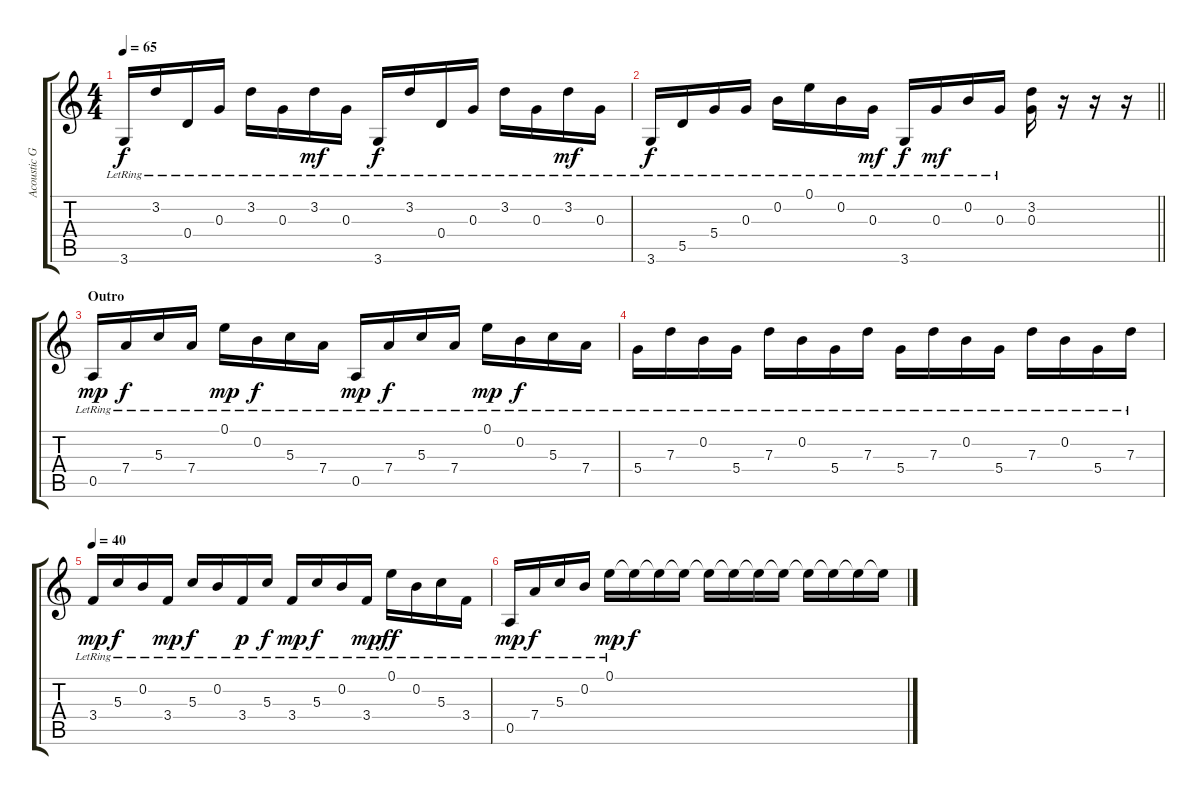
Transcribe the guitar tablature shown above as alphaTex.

\track ("Acoustic Guitar 1" "Acoustic G") {instrument acousticguitarsteel}
\staff {score tabs}
\tuning (E4 B3 G3 D3 A2 E2) {hide}
\ts (4 4)
\tempo 65
\clef g2
\ks c
3.6{lr}.16{dy f} 3.2{lr}.16 0.4{lr}.16 0.3{lr}.16 3.2{lr}.16 0.3{lr}.16 3.2{lr}.16{dy mf} 0.3{lr}.16 3.6{lr}.16{dy f} 3.2{lr}.16 0.4{lr}.16 0.3{lr}.16 3.2{lr}.16 0.3{lr}.16 3.2{lr}.16{dy mf} 0.3{lr}.16 |
\barLineRight lightlight
3.6{lr}.16{dy f} 5.5{lr}.16 5.4{lr}.16 0.3{lr}.16 0.2{lr}.16 0.1{lr}.16 0.2{lr}.16 0.3{lr}.16{dy mf} 3.6{lr}.16{dy f} 0.3{lr}.16{dy mf} 0.2{lr}.16 0.3{lr}.16 (3.2 0.3).16 r.16 r.16 r.16 |
\section ("" "Outro")
0.5{lr}.16{dy mp} 7.4{lr}.16{dy f} 5.3{lr}.16 7.4{lr}.16 0.1{lr}.16{dy mp} 0.2{lr}.16{dy f} 5.3{lr}.16 7.4{lr}.16 0.5{lr}.16{dy mp} 7.4{lr}.16{dy f} 5.3{lr}.16 7.4{lr}.16 0.1{lr}.16{dy mp} 0.2{lr}.16{dy f} 5.3{lr}.16 7.4{lr}.16 |
5.4{lr}.16 7.3{lr}.16 0.2{lr}.16 5.4{lr}.16 7.3{lr}.16 0.2{lr}.16 5.4{lr}.16 7.3{lr}.16 5.4{lr}.16 7.3{lr}.16 0.2{lr}.16 5.4{lr}.16 7.3{lr}.16 0.2{lr}.16 5.4{lr}.16 7.3{lr}.16 |
\tempo 40
3.4{lr}.16{dy mp} 5.3{lr}.16{dy f} 0.2{lr}.16 3.4{lr}.16{dy mp} 5.3{lr}.16{dy f} 0.2{lr}.16 3.4{lr}.16{dy p} 5.3{lr}.16{dy f} 3.4{lr}.16{dy mp} 5.3{lr}.16{dy f} 0.2{lr}.16 3.4{lr}.16{dy mp} 0.1{lr}.16{dy ff} 0.2{lr}.16 5.3{lr}.16 3.4{lr}.16 |
0.5{lr}.16{dy mp} 7.4{lr}.16{dy f} 5.3{lr}.16 0.2{lr}.16 0.1{lr}.16{dy mp} 0.1{t}.16{dy f} 0.1{t}.16 0.1{t}.16 0.1{t}.16 0.1{t}.16 0.1{t}.16 0.1{t}.16 0.1{t}.16 0.1{t}.16 0.1{t}.16 0.1{t}.16
